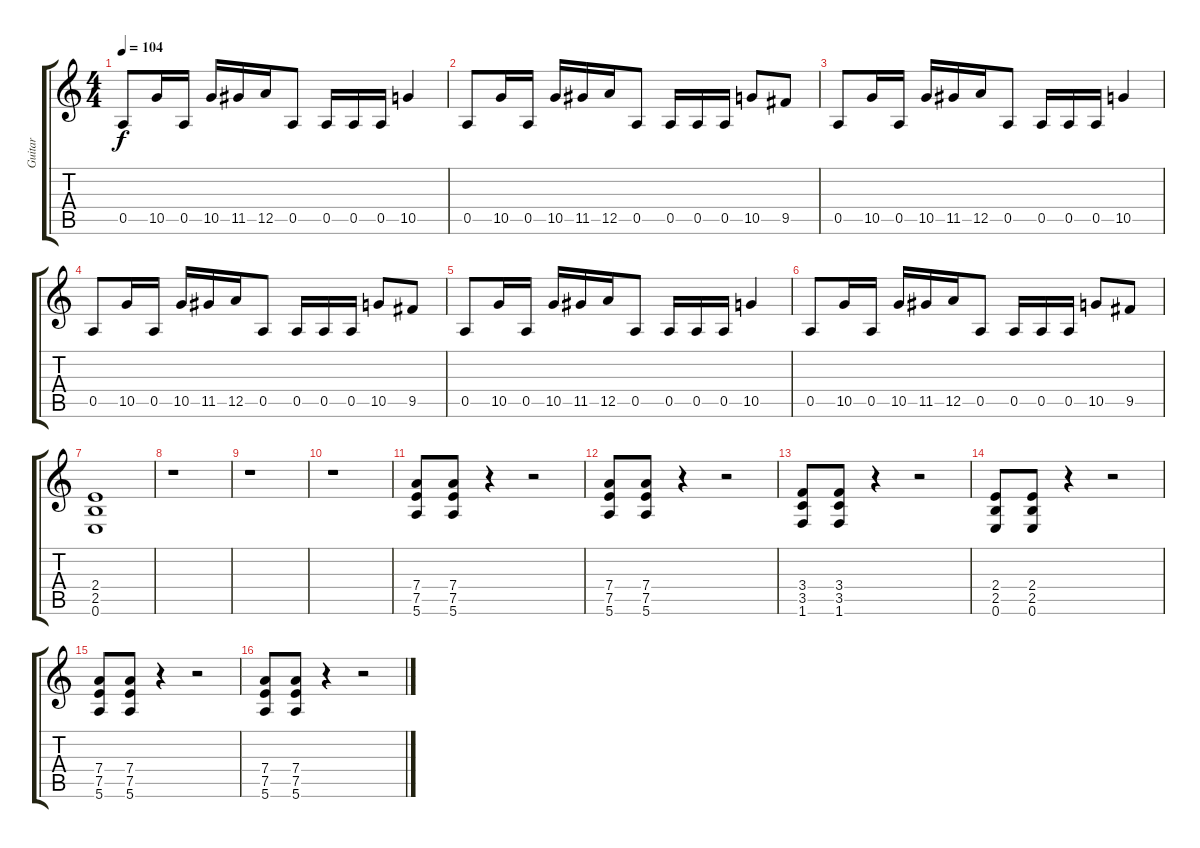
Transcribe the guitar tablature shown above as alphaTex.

\track ("Guitar" "Guitar") {instrument electricguitarclean}
\staff {score tabs}
\tuning (E4 B3 G3 D3 A2 E2) {hide}
\ts (4 4)
\tempo 104
\clef g2
\ks c
0.5.8{dy f} 10.5.16 0.5.16 10.5.16 11.5.16 12.5.16 0.5.8 0.5.16 0.5.16 0.5.16 10.5.4 |
0.5.8 10.5.16 0.5.16 10.5.16 11.5.16 12.5.16 0.5.8 0.5.16 0.5.16 0.5.16 10.5.8 9.5.8 |
0.5.8 10.5.16 0.5.16 10.5.16 11.5.16 12.5.16 0.5.8 0.5.16 0.5.16 0.5.16 10.5.4 |
0.5.8 10.5.16 0.5.16 10.5.16 11.5.16 12.5.16 0.5.8 0.5.16 0.5.16 0.5.16 10.5.8 9.5.8 |
0.5.8 10.5.16 0.5.16 10.5.16 11.5.16 12.5.16 0.5.8 0.5.16 0.5.16 0.5.16 10.5.4 |
0.5.8 10.5.16 0.5.16 10.5.16 11.5.16 12.5.16 0.5.8 0.5.16 0.5.16 0.5.16 10.5.8 9.5.8 |
(2.4 2.5 0.6).1 |
r.1 |
r.1 |
r.1 |
(7.4 7.5 5.6).8 (7.4 7.5 5.6).8 r.4 r.2 |
(7.4 7.5 5.6).8 (7.4 7.5 5.6).8 r.4 r.2 |
(3.4 3.5 1.6).8 (3.4 3.5 1.6).8 r.4 r.2 |
(2.4 2.5 0.6).8 (2.4 2.5 0.6).8 r.4 r.2 |
(7.4 7.5 5.6).8 (7.4 7.5 5.6).8 r.4 r.2 |
(7.4 7.5 5.6).8 (7.4 7.5 5.6).8 r.4 r.2
